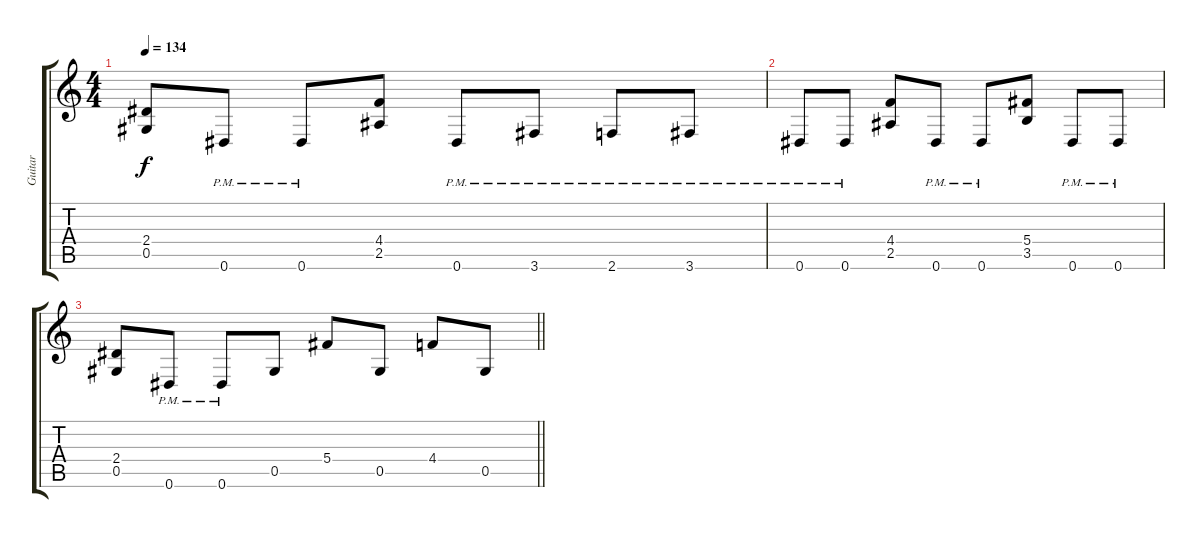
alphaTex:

\track ("Guitar" "Guitar") {instrument overdrivenguitar}
\staff {score tabs}
\tuning (Eb4 Bb3 Gb3 Db3 Ab2 Eb2) {hide}
\ts (4 4)
\tempo 134
\clef g2
\ks c
(2.4 0.5).8{dy f} 0.6{pm}.8 0.6{pm}.8 (4.4 2.5).8 0.6{pm}.8 3.6{pm}.8 2.6{pm}.8 3.6{pm}.8 |
0.6{pm}.8 0.6{pm}.8 (4.4 2.5).8 0.6{pm}.8 0.6{pm}.8 (5.4 3.5).8 0.6{pm}.8 0.6{pm}.8 |
\barLineRight lightlight
(2.4 0.5).8 0.6{pm}.8 0.6{pm}.8 0.5.8 5.4.8 0.5.8 4.4.8 0.5.8
